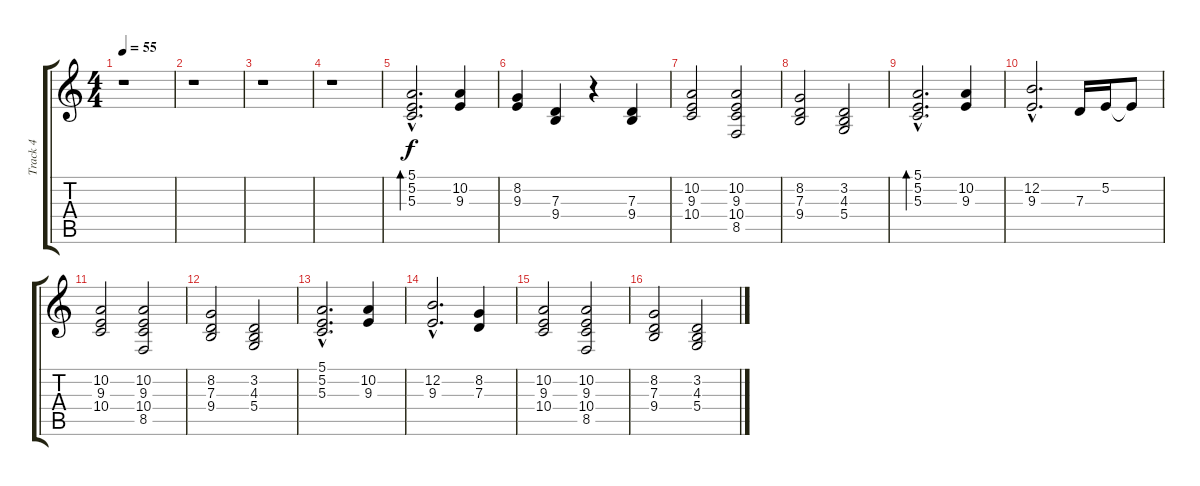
\track ("Track 4" "Track 4") {instrument acousticgrandpiano}
\staff {score tabs}
\tuning (E4 B3 G3 D3 A2 E2) {hide}
\ts (4 4)
\tempo 55
\clef g2
\ks c
r.1{dy f instrument acousticgrandpiano} |
r.1 |
r.1 |
r.1 |
(5.1{hac} 5.2{hac} 5.3{hac}).2{d bd 480} (10.2 9.3).4 |
(8.2 9.3).4 (7.3 9.4).4 r.4 (7.3 9.4).4 |
(10.2 9.3 10.4).2 (10.2 9.3 10.4 8.5).2 |
(8.2 7.3 9.4).2 (3.2 4.3 5.4).2 |
(5.1{hac} 5.2{hac} 5.3{hac}).2{d bd 480} (10.2 9.3).4 |
(12.2{hac} 9.3{hac}).2{d} 7.3.16 5.2.16 5.2{t}.8 |
(10.2 9.3 10.4).2 (10.2 9.3 10.4 8.5).2 |
(8.2 7.3 9.4).2 (3.2 4.3 5.4).2 |
(5.1{hac} 5.2{hac} 5.3{hac}).2{d} (10.2 9.3).4 |
(12.2{hac} 9.3{hac}).2{d} (8.2 7.3).4 |
(10.2 9.3 10.4).2 (10.2 9.3 10.4 8.5).2 |
(8.2 7.3 9.4).2 (3.2 4.3 5.4).2
